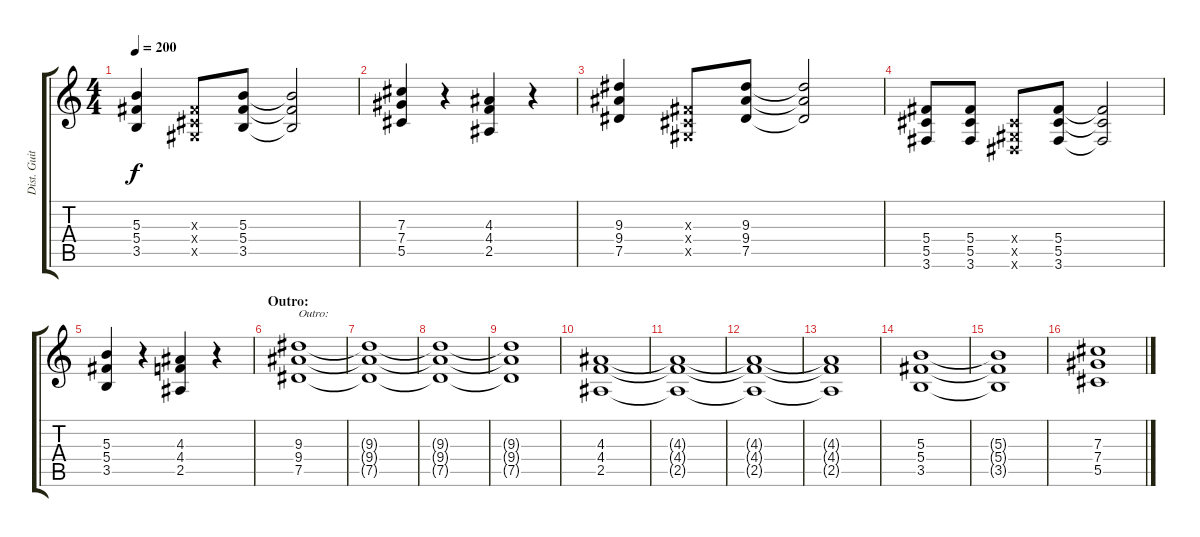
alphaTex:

\track ("Dist. Guitar 2" "Dist. Guit") {instrument distortionguitar}
\staff {score tabs}
\tuning (Eb4 Bb3 Gb3 Db3 Ab2 Eb2) {hide}
\ts (4 4)
\tempo 200
\clef g2
\ks c
(5.3 5.4 3.5).4{dy f} (0.3{x} 0.4{x} 0.5{x}).8 (5.3 5.4 3.5).8 (5.3{t} 5.4{t} 3.5{t}).2 |
(7.3 7.4 5.5).4 r.4 (4.3 4.4 2.5).4 r.4 |
(9.3 9.4 7.5).4 (0.3{x} 0.4{x} 0.5{x}).8 (9.3 9.4 7.5).8 (9.3{t} 9.4{t} 7.5{t}).2 |
(5.4 5.5 3.6).8 (5.4 5.5 3.6).8 (0.4{x} 0.5{x} 0.6{x}).8 (5.4 5.5 3.6).8 (5.4{t} 5.5{t} 3.6{t}).2 |
(5.3 5.4 3.5).4 r.4 (4.3 4.4 2.5).4 r.4 |
\section ("" "Outro:")
(9.3 9.4 7.5).1{txt "Outro:"} |
(9.3{t} 9.4{t} 7.5{t}).1 |
(9.3{t} 9.4{t} 7.5{t}).1 |
(9.3{t} 9.4{t} 7.5{t}).1 |
(4.3 4.4 2.5).1 |
(4.3{t} 4.4{t} 2.5{t}).1 |
(4.3{t} 4.4{t} 2.5{t}).1 |
(4.3{t} 4.4{t} 2.5{t}).1 |
(5.3 5.4 3.5).1 |
(5.3{t} 5.4{t} 3.5{t}).1 |
(7.3 7.4 5.5).1
